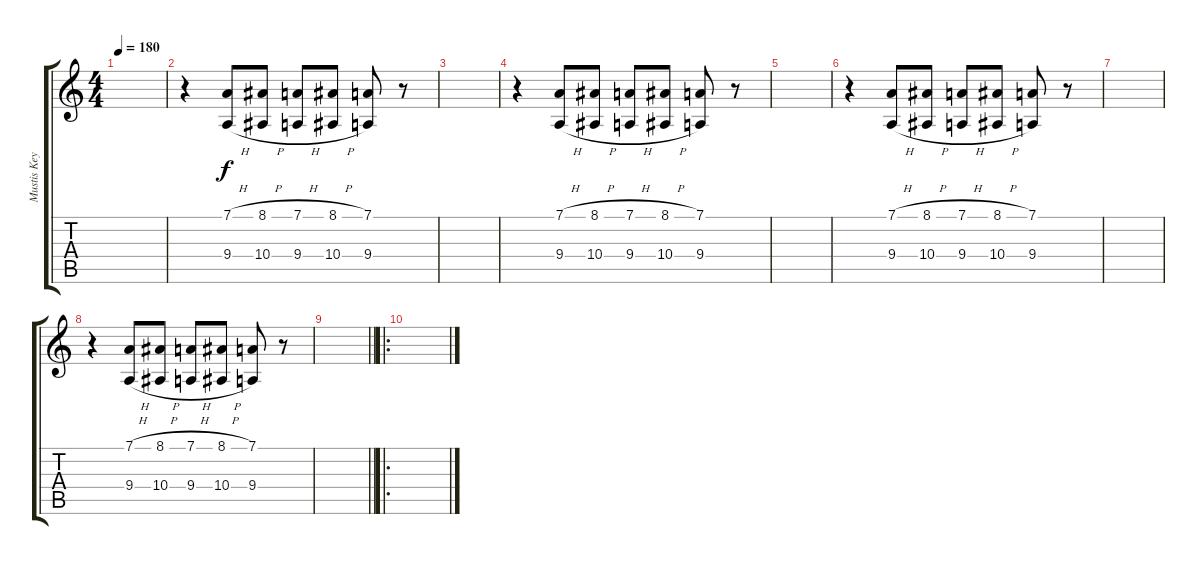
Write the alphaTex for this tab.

\track ("Mustis Keyboards" "Mustis Key") {instrument pad4choir}
\staff {score tabs}
\tuning (D4 A3 F3 C3 G2 D2) {hide}
\ts (4 4)
\tempo 180
\clef g2
\ks c
|
r.4 (7.1{h} 9.4{h}).8 (8.1{h} 10.4{h}).8 (7.1{h} 9.4{h}).8 (8.1{h} 10.4{h}).8 (7.1 9.4).8 r.8 |
|
r.4 (7.1{h} 9.4{h}).8 (8.1{h} 10.4{h}).8 (7.1{h} 9.4{h}).8 (8.1{h} 10.4{h}).8 (7.1 9.4).8 r.8 |
|
r.4 (7.1{h} 9.4{h}).8 (8.1{h} 10.4{h}).8 (7.1{h} 9.4{h}).8 (8.1{h} 10.4{h}).8 (7.1 9.4).8 r.8 |
|
r.4 (7.1{h} 9.4{h}).8 (8.1{h} 10.4{h}).8 (7.1{h} 9.4{h}).8 (8.1{h} 10.4{h}).8 (7.1 9.4).8 r.8 |
\barLineRight lightlight
|
\ro
